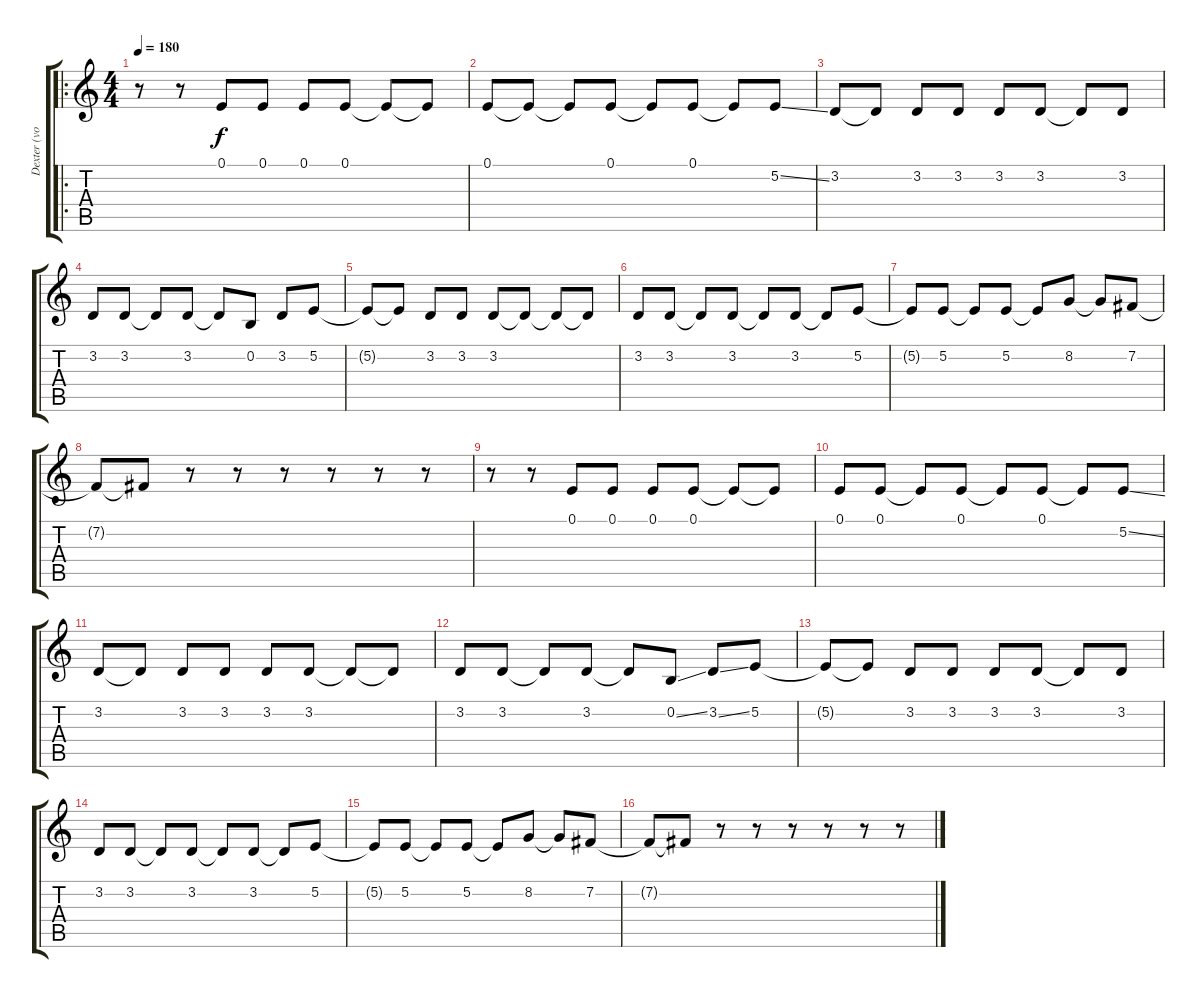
\track ("Dexter (vocals)" "Dexter (vo") {instrument oboe}
\staff {score tabs}
\tuning (E4 B3 G3 D3 A2 E2) {hide}
\ro
\ts (4 4)
\tempo 180
\clef g2
\ks c
r.8{dy f} r.8 0.1.8 0.1.8 0.1.8 0.1.8 0.1{t}.8 0.1{t}.8 |
0.1.8 0.1{t}.8 0.1{t}.8 0.1.8 0.1{t}.8 0.1.8 0.1{t}.8 5.2{ss}.8 |
3.2.8 3.2{t}.8 3.2.8 3.2.8 3.2.8 3.2.8 3.2{t}.8 3.2.8 |
3.2.8 3.2.8 3.2{t}.8 3.2.8 3.2{t}.8 0.2.8 3.2.8 5.2.8 |
5.2{t}.8 5.2{t}.8 3.2.8 3.2.8 3.2.8 3.2{t}.8 3.2{t}.8 3.2{t}.8 |
3.2.8 3.2.8 3.2{t}.8 3.2.8 3.2{t}.8 3.2.8 3.2{t}.8 5.2.8 |
5.2{t}.8 5.2.8 5.2{t}.8 5.2.8 5.2{t}.8 8.2.8 8.2{t}.8 7.2.8 |
7.2{t}.8 7.2{t}.8 r.8 r.8 r.8 r.8 r.8 r.8 |
r.8 r.8 0.1.8 0.1.8 0.1.8 0.1.8 0.1{t}.8 0.1{t}.8 |
0.1.8 0.1.8 0.1{t}.8 0.1.8 0.1{t}.8 0.1.8 0.1{t}.8 5.2{ss}.8 |
3.2.8 3.2{t}.8 3.2.8 3.2.8 3.2.8 3.2.8 3.2{t}.8 3.2{t}.8 |
3.2.8 3.2.8 3.2{t}.8 3.2.8 3.2{t}.8 0.2{ss}.8 3.2{ss}.8 5.2.8 |
5.2{t}.8 5.2{t}.8 3.2.8 3.2.8 3.2.8 3.2.8 3.2{t}.8 3.2.8 |
3.2.8 3.2.8 3.2{t}.8 3.2.8 3.2{t}.8 3.2.8 3.2{t}.8 5.2.8 |
5.2{t}.8 5.2.8 5.2{t}.8 5.2.8 5.2{t}.8 8.2.8 8.2{t}.8 7.2.8 |
7.2{t}.8 7.2{t}.8 r.8 r.8 r.8 r.8 r.8 r.8
